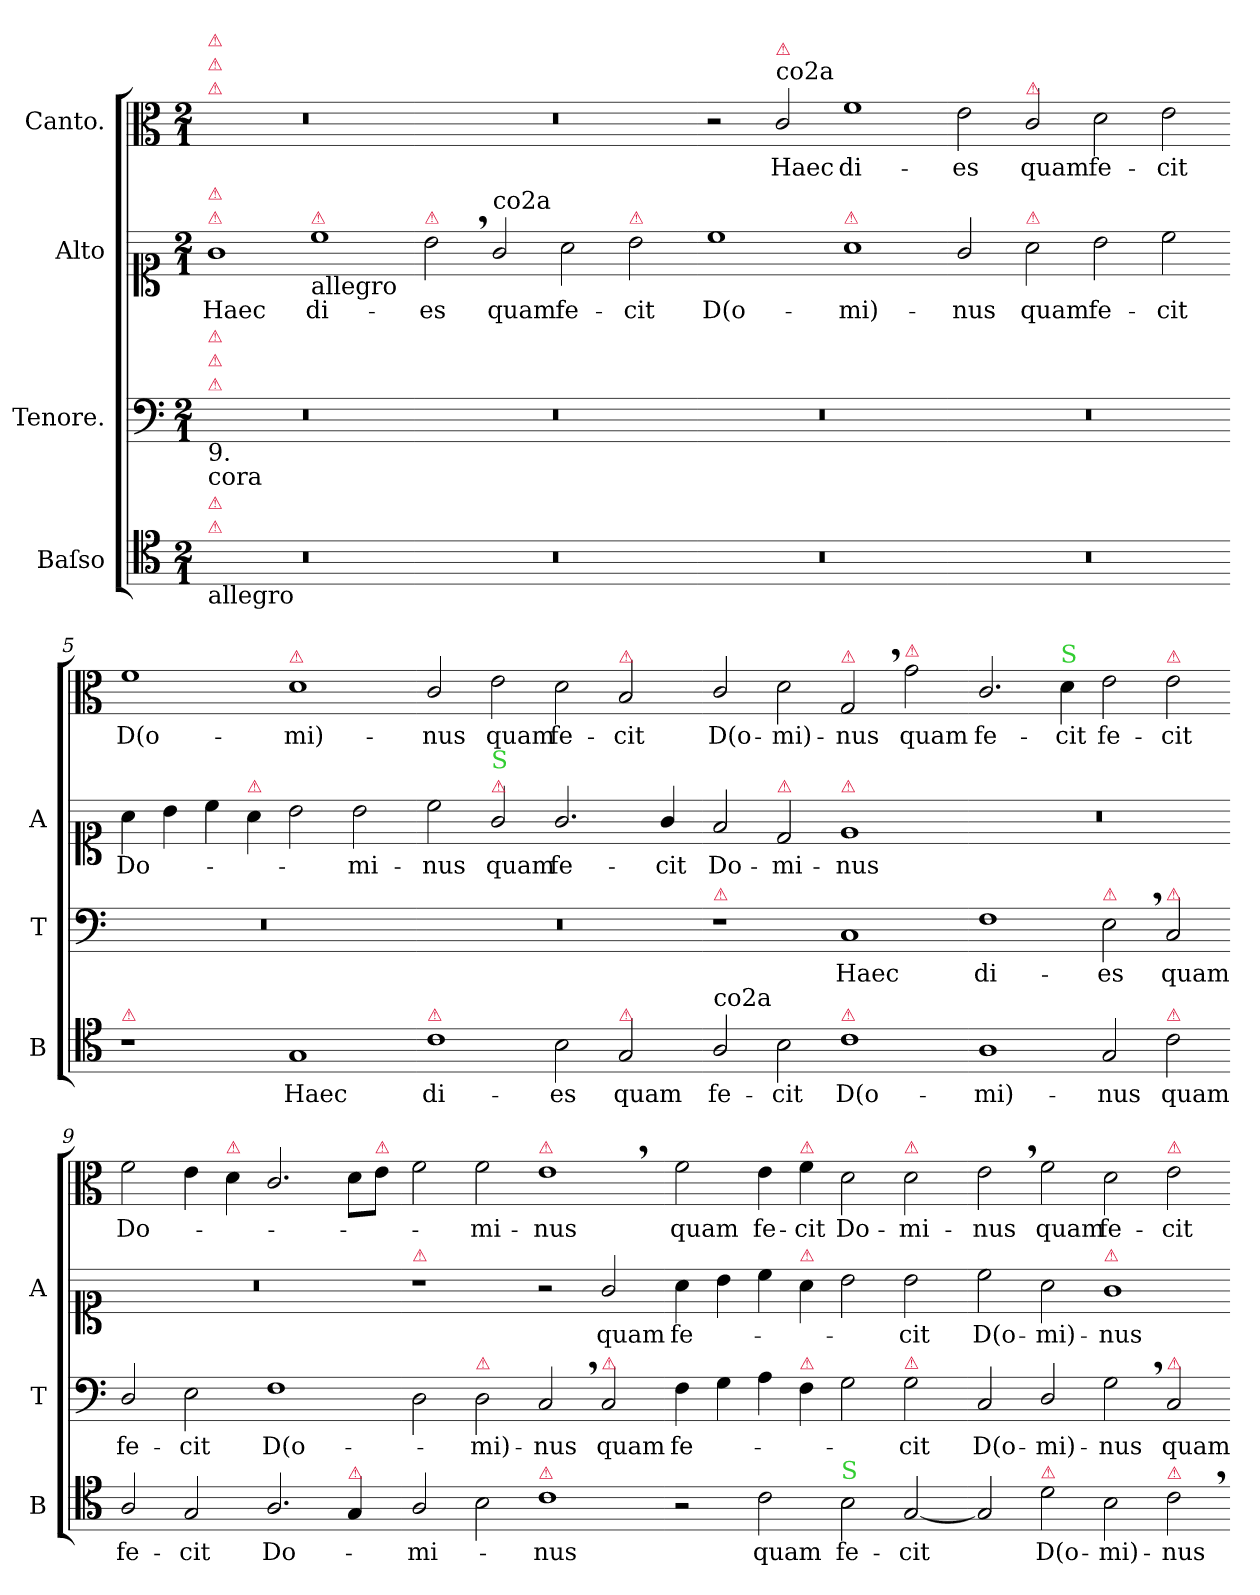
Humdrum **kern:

**kern	**text	**kern	**text	**kern	**text	**kern	**text
*part4	*part4	*part3	*part3	*part2	*part2	*part1	*part1
*staff4	*staff4	*staff3	*staff3	*staff2	*staff2	*staff1	*staff1
*I"Baſso	*	*I"Tenore.	*	*I"Alto	*	*I"Canto.	*
*I'B	*	*I'T	*	*I'A	*	*	*
*clefC4	*	*clefF4	*	*clefC1	*	*clefC3	*
*k[]	*	*k[]	*	*k[]	*	*k[]	*
*M2/1	*	*M2/1	*	*M2/1	*	*M2/1	*
=1	=1	=1	=1	=1	=1	=1	=1
!	!	!	!	!	!	!LO:TX:a:color=crimson:t=⚠	!
!	!	!	!	!	!	!LO:TX:a:color=crimson:t=⚠	!
!	!	!	!	!	!	!LO:TX:a:color=crimson:t=⚠	!
!	!	!	!	!LO:TX:a:color=crimson:t=⚠	!	!	!
!	!	!	!	!LO:TX:a:color=crimson:t=⚠	!	!	!
!	!	!LO:TX:a:color=crimson:t=⚠	!	!	!	!	!
!	!	!LO:TX:a:color=crimson:t=⚠	!	!	!	!	!
!	!	!LO:TX:a:color=crimson:t=⚠	!	!	!	!	!
!LO:TX:a:color=crimson:t=⚠	!	!	!	!	!	!	!
!LO:TX:a:color=crimson:t=⚠	!	!	!	!	!	!	!
!LO:TX:a:t=cora	!	!	!	!	!	!	!
!LO:TX:b:t=allegro	!	!	!	!	!	!	!
!LO:TX:a:t=9.	!	!	!	!	!	!	!
0r	.	0r	.	1g	Haec	0r	.
!	!	!	!	!LO:TX:a:color=crimson:t=⚠	!	!	!
!	!	!	!	!LO:TX:b:t=allegro	!	!	!
.	.	.	.	1cc	di-	.	.
=2-	=2-	=2-	=2-	=2-	=2-	=2-	=2-
!	!	!	!	!LO:TX:a:color=crimson:t=⚠	!	!	!
0r	.	0r	.	2b,\	-es	0r	.
!	!	!	!	!LO:TX:a:t=co2a	!	!	!
.	.	.	.	2g/	quam	.	.
.	.	.	.	2a\	fe-	.	.
!	!	!	!	!LO:TX:a:color=crimson:t=⚠	!	!	!
.	.	.	.	2b\	-cit	.	.
=3-	=3-	=3-	=3-	=3-	=3-	=3-	=3-
0r	.	0r	.	1cc	D(o-	2r	.
!	!	!	!	!	!	!LO:TX:a:t=co2a	!
!	!	!	!	!	!	!LO:TX:a:color=crimson:t=⚠	!
.	.	.	.	.	.	2c/	Haec
!	!	!	!	!LO:TX:a:color=crimson:t=⚠	!	!	!
.	.	.	.	1a	-mi)-	1f	di-
=4-	=4-	=4-	=4-	=4-	=4-	=4-	=4-
0r	.	0r	.	2g/	-nus	2e\	-es
!	!	!	!	!	!	!LO:TX:a:color=crimson:t=⚠	!
!	!	!	!	!LO:TX:a:color=crimson:t=⚠	!	!	!
.	.	.	.	2a\	quam	2c/	quam
.	.	.	.	2b\	fe-	2d\	fe-
.	.	.	.	2cc\	-cit	2e\	-cit
=5-	=5-	=5-	=5-	=5-	=5-	=5-	=5-
!LO:TX:a:color=crimson:t=⚠	!	!	!	!	!	!	!
1r	.	0r	.	4a\	Do-	1f	D(o-
.	.	.	.	4b\	.	.	.
.	.	.	.	4cc\	.	.	.
!	!	!	!	!LO:TX:a:color=crimson:t=⚠	!	!	!
.	.	.	.	4a\	.	.	.
!	!	!	!	!	!	!LO:TX:a:color=crimson:t=⚠	!
1G	Haec	.	.	2b\	.	1d	-mi)-
.	.	.	.	2b\	-mi-	.	.
=6-	=6-	=6-	=6-	=6-	=6-	=6-	=6-
!LO:TX:a:color=crimson:t=⚠	!	!	!	!	!	!	!
1c	di-	0r	.	2cc\	-nus	2c/	-nus
!	!	!	!	!LO:TX:a:color=crimson:t=⚠	!	!	!
!	!	!	!	!LO:TX:a:color=limegreen:t=S	!	!	!
!	!	!	!	!	!LO:LY:i	!	!
.	.	.	.	2g/	quam	2e\	quam
!	!	!	!	!	!LO:LY:i	!	!
2B\	-es	.	.	2.g/	fe-	2d\	fe-
!	!	!	!	!	!	!LO:TX:a:color=crimson:t=⚠	!
!LO:TX:a:color=crimson:t=⚠	!	!	!	!	!	!	!
2G/	quam	.	.	.	.	2B/	-cit
!	!	!	!	!	!LO:LY:i	!	!
.	.	.	.	4g/	-cit	.	.
=7-	=7-	=7-	=7-	=7-	=7-	=7-	=7-
!	!	!LO:TX:a:color=crimson:t=⚠	!	!	!	!	!
!LO:TX:a:t=co2a	!	!	!	!	!	!	!
!	!	!	!	!	!LO:LY:i	!	!
2A/	fe-	1r	.	2f/	Do-	2c/	D(o-
!	!	!	!	!LO:TX:a:color=crimson:t=⚠	!	!	!
!	!	!	!	!	!LO:LY:i	!	!
2B\	-cit	.	.	2d/	-mi-	2d\	-mi)-
!	!	!	!	!	!	!LO:TX:a:color=crimson:t=⚠	!
!	!	!	!	!LO:TX:a:color=crimson:t=⚠	!	!	!
!LO:TX:a:color=crimson:t=⚠	!	!	!	!	!	!	!
!	!	!	!	!	!LO:LY:i	!	!
1c	D(o-	1C	Haec	1e	-nus	2G,/	-nus
!	!	!	!	!	!	!LO:TX:a:color=crimson:t=⚠	!
.	.	.	.	.	.	2g\	quam
=8-	=8-	=8-	=8-	=8-	=8-	=8-	=8-
1A	-mi)-	1F	di-	0r	.	2.c/	fe-
!	!	!	!	!	!	!LO:TX:a:color=limegreen:t=S	!
.	.	.	.	.	.	4d\	-cit
!	!	!LO:TX:a:color=crimson:t=⚠	!	!	!	!	!
2G/	-nus	2E,\	-es	.	.	2e\	fe-
!	!	!	!	!	!	!LO:TX:a:color=crimson:t=⚠	!
!	!	!LO:TX:a:color=crimson:t=⚠	!	!	!	!	!
!LO:TX:a:color=crimson:t=⚠	!	!	!	!	!	!	!
2c\	quam	2C/	quam	.	.	2e\	-cit
=9-	=9-	=9-	=9-	=9-	=9-	=9-	=9-
2A/	fe-	2D/	fe-	0r	.	2f\	Do-
2G/	-cit	2E\	-cit	.	.	4e\	.
!	!	!	!	!	!	!LO:TX:a:color=crimson:t=⚠	!
.	.	.	.	.	.	4d\	.
2.A/	Do-	1F	D(o-	.	.	2.c/	.
!LO:TX:a:color=crimson:t=⚠	!	!	!	!	!	!	!
4G/	.	.	.	.	.	8d\L	.
!	!	!	!	!	!	!LO:TX:a:color=crimson:t=⚠	!
.	.	.	.	.	.	8e\J	.
=10-	=10-	=10-	=10-	=10-	=10-	=10-	=10-
!	!	!	!	!LO:TX:a:color=crimson:t=⚠	!	!	!
2A/	-mi-	2D\	.	1r	.	2f\	.
!	!	!LO:TX:a:color=crimson:t=⚠	!	!	!	!	!
2B\	.	2D\	-mi)-	.	.	2f\	-mi-
!	!	!	!	!	!	!LO:TX:a:color=crimson:t=⚠	!
!LO:TX:a:color=crimson:t=⚠	!	!	!	!	!	!	!
1c	-nus	2C,/	-nus	2r	.	1e,	-nus
!	!	!LO:TX:a:color=crimson:t=⚠	!	!	!	!	!
.	.	2C/	quam	2g/	quam	.	.
=11-	=11-	=11-	=11-	=11-	=11-	=11-	=11-
!	!	!	!	!	!	!	!LO:LY:i
2r	.	4F\	fe-	4a\	fe-	2f\	quam
.	.	4G\	.	4b\	.	.	.
!	!	!	!	!	!	!	!LO:LY:i
2c\	quam	4A\	.	4cc\	.	4e\	fe-
!	!	!	!	!	!	!LO:TX:a:color=crimson:t=⚠	!
!	!	!	!	!LO:TX:a:color=crimson:t=⚠	!	!	!
!	!	!LO:TX:a:color=crimson:t=⚠	!	!	!	!	!
!	!	!	!	!	!	!	!LO:LY:i
.	.	4F\	.	4a\	.	4f\	-cit
!LO:TX:a:color=limegreen:t=S	!	!	!	!	!	!	!
!	!	!	!	!	!	!	!LO:LY:i
2B\	fe-	2G\	.	2b\	.	2d\	Do-
!	!	!	!	!	!	!LO:TX:a:color=crimson:t=⚠	!
!	!	!LO:TX:a:color=crimson:t=⚠	!	!	!	!	!
!	!	!	!	!	!	!	!LO:LY:i
[2G/	-cit	2G\	-cit	2b\	-cit	2d\	-mi-
=12-	=12-	=12-	=12-	=12-	=12-	=12-	=12-
!	!	!	!	!	!	!	!LO:LY:i
2G/]	.	2C/	D(o-	2cc\	D(o-	2e,\	-nus
!LO:TX:a:color=crimson:t=⚠	!	!	!	!	!	!	!
!	!	!	!	!	!	!	!LO:LY:i
2d\	D(o-	2D/	-mi)-	2a\	-mi)-	2f\	quam
!	!	!	!	!LO:TX:a:color=crimson:t=⚠	!	!	!
!	!	!	!	!	!	!	!LO:LY:i
2B\	-mi)-	2G,\	-nus	1g	-nus	2d\	fe-
!	!	!	!	!	!	!LO:TX:a:color=crimson:t=⚠	!
!	!	!LO:TX:a:color=crimson:t=⚠	!	!	!	!	!
!LO:TX:a:color=crimson:t=⚠	!	!	!	!	!	!	!
!	!	!	!	!	!	!	!LO:LY:i
2c,\	-nus	2C/	quam	.	.	2e\	-cit
=-	=-	=-	=-	=-	=-	=-	=-
*-	*-	*-	*-	*-	*-	*-	*-
